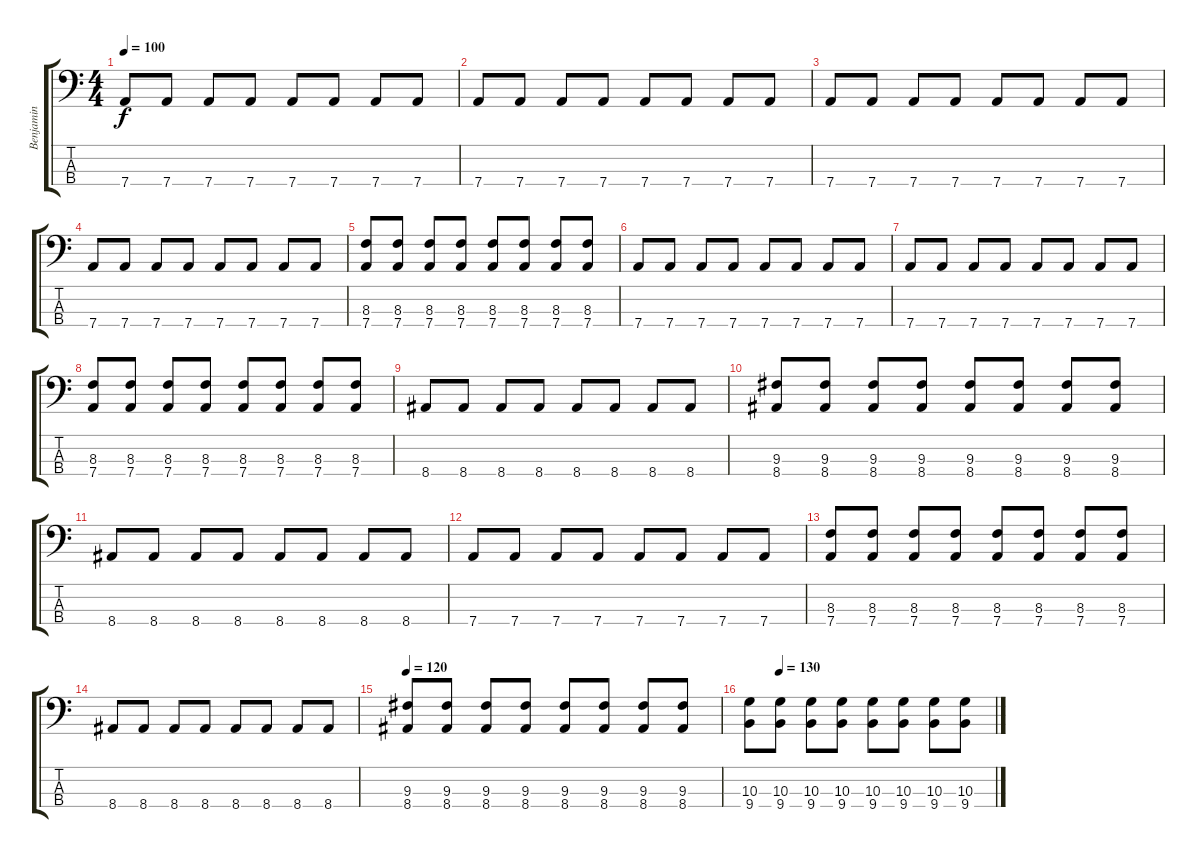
\track ("Benjamin" "Benjamin") {instrument electricbassfinger}
\staff {score tabs}
\tuning (G2 D2 A1 D1) {hide}
\ts (4 4)
\tempo 100
\clef f4
\ks c
7.4.8{dy f instrument electricbassfinger} 7.4.8 7.4.8 7.4.8 7.4.8 7.4.8 7.4.8 7.4.8 |
7.4.8 7.4.8 7.4.8 7.4.8 7.4.8 7.4.8 7.4.8 7.4.8 |
7.4.8 7.4.8 7.4.8 7.4.8 7.4.8 7.4.8 7.4.8 7.4.8 |
7.4.8 7.4.8 7.4.8 7.4.8 7.4.8 7.4.8 7.4.8 7.4.8 |
(8.3 7.4).8 (8.3 7.4).8 (8.3 7.4).8 (8.3 7.4).8 (8.3 7.4).8 (8.3 7.4).8 (8.3 7.4).8 (8.3 7.4).8 |
7.4.8 7.4.8 7.4.8 7.4.8 7.4.8 7.4.8 7.4.8 7.4.8 |
7.4.8 7.4.8 7.4.8 7.4.8 7.4.8 7.4.8 7.4.8 7.4.8 |
(8.3 7.4).8 (8.3 7.4).8 (8.3 7.4).8 (8.3 7.4).8 (8.3 7.4).8 (8.3 7.4).8 (8.3 7.4).8 (8.3 7.4).8 |
8.4.8 8.4.8 8.4.8 8.4.8 8.4.8 8.4.8 8.4.8 8.4.8 |
(9.3 8.4).8 (9.3 8.4).8 (9.3 8.4).8 (9.3 8.4).8 (9.3 8.4).8 (9.3 8.4).8 (9.3 8.4).8 (9.3 8.4).8 |
8.4.8 8.4.8 8.4.8 8.4.8 8.4.8 8.4.8 8.4.8 8.4.8 |
7.4.8 7.4.8 7.4.8 7.4.8 7.4.8 7.4.8 7.4.8 7.4.8 |
(8.3 7.4).8 (8.3 7.4).8 (8.3 7.4).8 (8.3 7.4).8 (8.3 7.4).8 (8.3 7.4).8 (8.3 7.4).8 (8.3 7.4).8 |
8.4.8 8.4.8 8.4.8 8.4.8 8.4.8 8.4.8 8.4.8 8.4.8 |
\tempo 120
(9.3 8.4).8 (9.3 8.4).8 (9.3 8.4).8 (9.3 8.4).8 (9.3 8.4).8 (9.3 8.4).8 (9.3 8.4).8 (9.3 8.4).8 |
\tempo (130 0.125)
(10.3 9.4).8 (10.3 9.4).8 (10.3 9.4).8 (10.3 9.4).8 (10.3 9.4).8 (10.3 9.4).8 (10.3 9.4).8 (10.3 9.4).8
